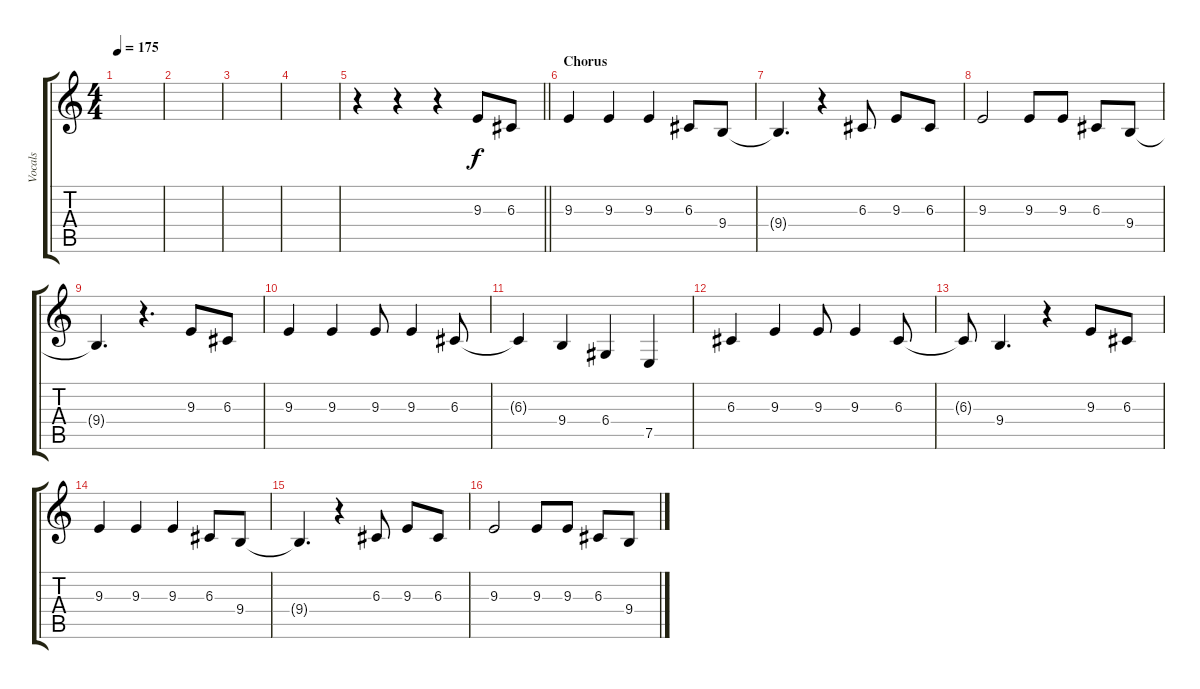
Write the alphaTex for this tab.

\track ("Vocals" "Vocals") {instrument altosax}
\staff {score tabs}
\tuning (E4 B3 G3 D3 A2 E2) {hide}
\ts (4 4)
\tempo 175
\clef g2
\ks c
|
|
|
|
\barLineRight lightlight
r.4 r.4 r.4 9.3.8 6.3.8 |
\section ("" "Chorus")
9.3.4 9.3.4 9.3.4 6.3.8 9.4.8 |
9.4{t}.4{d} r.4 6.3.8 9.3.8 6.3.8 |
9.3.2 9.3.8 9.3.8 6.3.8 9.4.8 |
9.4{t}.4{d} r.4{d} 9.3.8 6.3.8 |
9.3.4 9.3.4 9.3.8 9.3.4 6.3.8 |
6.3{t}.4 9.4.4 6.4.4 7.5.4 |
6.3.4 9.3.4 9.3.8 9.3.4 6.3.8 |
6.3{t}.8 9.4.4{d} r.4 9.3.8 6.3.8 |
9.3.4 9.3.4 9.3.4 6.3.8 9.4.8 |
9.4{t}.4{d} r.4 6.3.8 9.3.8 6.3.8 |
9.3.2 9.3.8 9.3.8 6.3.8 9.4.8
